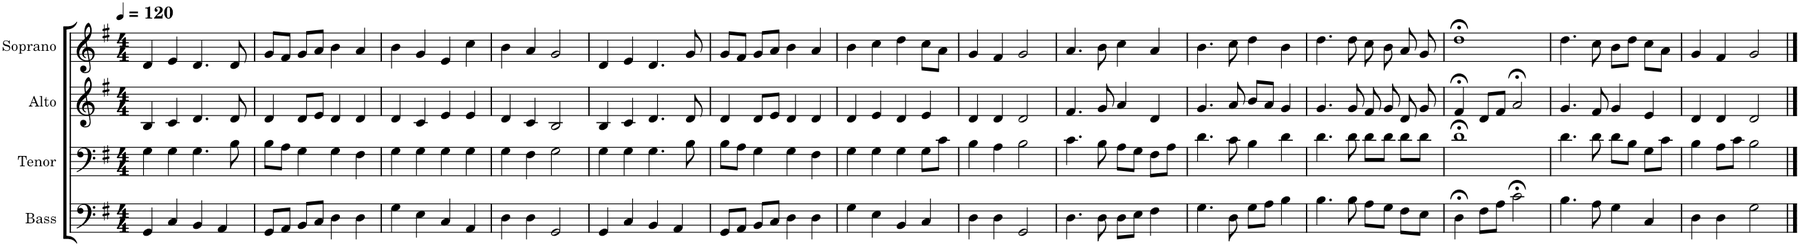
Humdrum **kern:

**kern	**kern	**kern	**kern
*part4	*part3	*part2	*part1
*staff4	*staff3	*staff2	*staff1
*I"Bass	*I"Tenor	*I"Alto	*I"Soprano
*I'B.	*I'T.	*I'A.	*I'S.
*clefF4	*clefF4	*clefG2	*clefG2
*k[f#]	*k[f#]	*k[f#]	*k[f#]
*M4/4	*M4/4	*M4/4	*M4/4
*MM120	*MM120	*MM120	*MM120
=1	=1	=1	=1
4GG/	4G\	4B/	4d/
4C/	4G\	4c/	4e/
4BB/	4.G\	4.d/	4.d/
4AA/	.	.	.
.	8B\	8d/	8d/
=2	=2	=2	=2
8GG/L	8B\L	4d/	8g/L
8AA/J	8A\J	.	8f#/J
8BB/L	4G\	8d/L	8g/L
8C/J	.	8e/J	8a/J
4D\	4G\	4d/	4b\
4D\	4F#\	4d/	4a/
=3	=3	=3	=3
4G\	4G\	4d/	4b\
4E\	4G\	4c/	4g/
4C/	4G\	4e/	4e/
4AA/	4G\	4e/	4cc\
=4	=4	=4	=4
4D\	4G\	4d/	4b\
4D\	4F#\	4c/	4a/
2GG/	2G\	2B/	2g/
=5	=5	=5	=5
4GG/	4G\	4B/	4d/
4C/	4G\	4c/	4e/
4BB/	4.G\	4.d/	4.d/
4AA/	.	.	.
.	8B\	8d/	8g/
=6	=6	=6	=6
8GG/L	8B\L	4d/	8g/L
8AA/J	8A\J	.	8f#/J
8BB/L	4G\	8d/L	8g/L
8C/J	.	8e/J	8a/J
4D\	4G\	4d/	4b\
4D\	4F#\	4d/	4a/
=7	=7	=7	=7
4G\	4G\	4d/	4b\
4E\	4G\	4e/	4cc\
4BB/	4G\	4d/	4dd\
4C/	8G\L	4e/	8cc\L
.	8c\J	.	8a\J
=8	=8	=8	=8
4D\	4B\	4d/	4g/
4D\	4A\	4d/	4f#/
2GG/	2B\	2d/	2g/
=9	=9	=9	=9
4.D\	4.c\	4.f#/	4.a/
8D\	8B\	8g/	8b\
8D\L	8A\L	4a/	4cc\
8E\J	8G\J	.	.
4F#\	8F#\L	4d/	4a/
.	8A\J	.	.
=10	=10	=10	=10
4.G\	4.d\	4.g/	4.b\
8D\	8c\	8a/	8cc\
8G\L	4B\	8b/L	4dd\
8A\J	.	8a/J	.
4B\	4d\	4g/	4b\
=11	=11	=11	=11
4.B\	4.d\	4.g/	4.dd\
8B\	8d\	8g/	8dd\
8A\L	8d\L	8f#/	8cc\
8G\J	8d\J	8g/	8b\
8F#\L	8d\L	8d/	8a/
8E\J	8d\J	8g/	8g/
=12	=12	=12	=12
4D;<\	1d;<	4f#;</	1dd;<
8F#\L	.	8d/L	.
8A\J	.	8f#/J	.
2c;<\	.	2a;</	.
=13	=13	=13	=13
4.B\	4.d\	4.g/	4.dd\
8A\	8d\	8f#/	8cc\
4G\	8d\L	4g/	8b\L
.	8B\J	.	8dd\J
4C/	8G\L	4e/	8cc\L
.	8c\J	.	8a\J
=14	=14	=14	=14
4D\	4B\	4d/	4g/
4D\	8A\L	4d/	4f#/
.	8c\J	.	.
2G\	2B\	2d/	2g/
==	==	==	==
*-	*-	*-	*-
